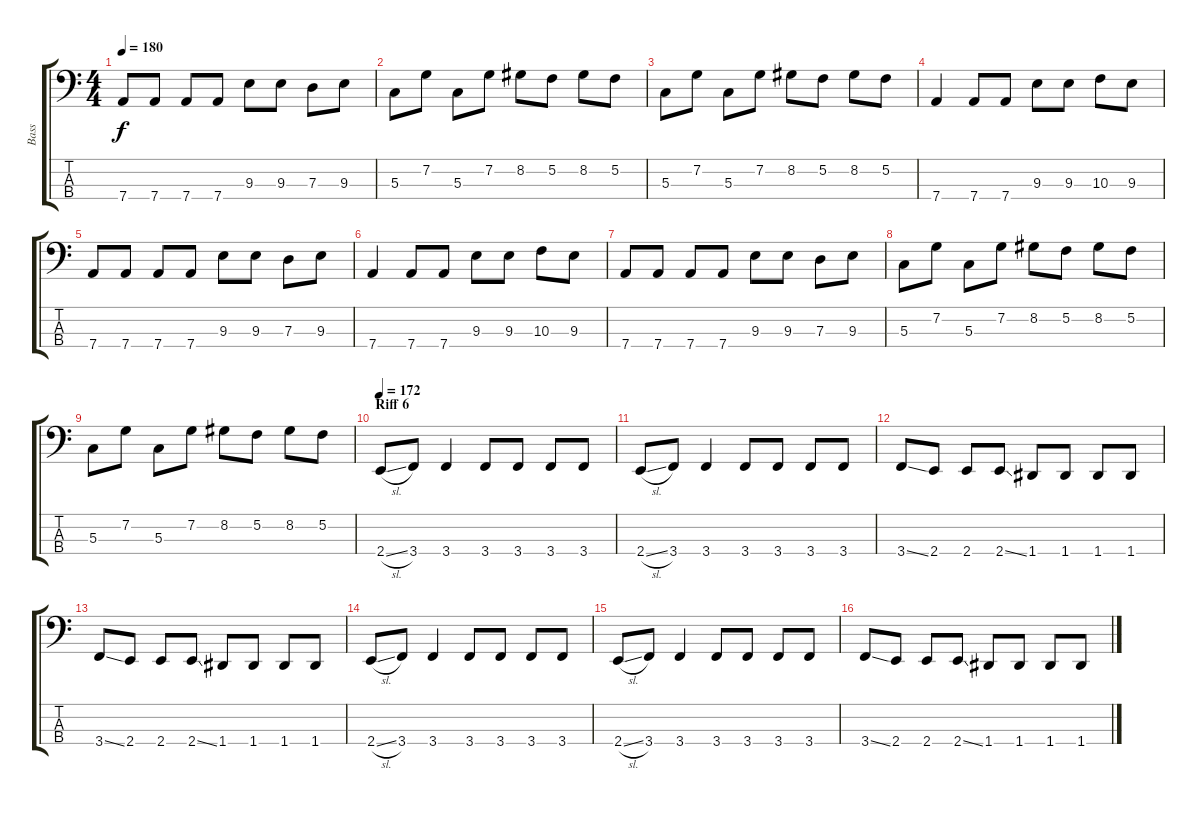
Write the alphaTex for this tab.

\track ("Bass" "Bass") {instrument electricbassfinger}
\staff {score tabs}
\tuning (F2 C2 G1 D1) {hide}
\ts (4 4)
\tempo 180
\clef f4
\ks c
7.4.8{dy f} 7.4.8 7.4.8 7.4.8 9.3.8 9.3.8 7.3.8 9.3.8 |
5.3.8 7.2.8 5.3.8 7.2.8 8.2.8 5.2.8 8.2.8 5.2.8 |
5.3.8 7.2.8 5.3.8 7.2.8 8.2.8 5.2.8 8.2.8 5.2.8 |
7.4.4 7.4.8 7.4.8 9.3.8 9.3.8 10.3.8 9.3.8 |
7.4.8 7.4.8 7.4.8 7.4.8 9.3.8 9.3.8 7.3.8 9.3.8 |
7.4.4 7.4.8 7.4.8 9.3.8 9.3.8 10.3.8 9.3.8 |
7.4.8 7.4.8 7.4.8 7.4.8 9.3.8 9.3.8 7.3.8 9.3.8 |
5.3.8 7.2.8 5.3.8 7.2.8 8.2.8 5.2.8 8.2.8 5.2.8 |
5.3.8 7.2.8 5.3.8 7.2.8 8.2.8 5.2.8 8.2.8 5.2.8 |
\section ("" "Riff 6")
\tempo 172
2.4{sl}.8 3.4.8 3.4.4 3.4.8 3.4.8 3.4.8 3.4.8 |
2.4{sl}.8 3.4.8 3.4.4 3.4.8 3.4.8 3.4.8 3.4.8 |
3.4{ss}.8 2.4.8 2.4.8 2.4{ss}.8 1.4.8 1.4.8 1.4.8 1.4.8 |
3.4{ss}.8 2.4.8 2.4.8 2.4{ss}.8 1.4.8 1.4.8 1.4.8 1.4.8 |
2.4{sl}.8 3.4.8 3.4.4 3.4.8 3.4.8 3.4.8 3.4.8 |
2.4{sl}.8 3.4.8 3.4.4 3.4.8 3.4.8 3.4.8 3.4.8 |
3.4{ss}.8 2.4.8 2.4.8 2.4{ss}.8 1.4.8 1.4.8 1.4.8 1.4.8
